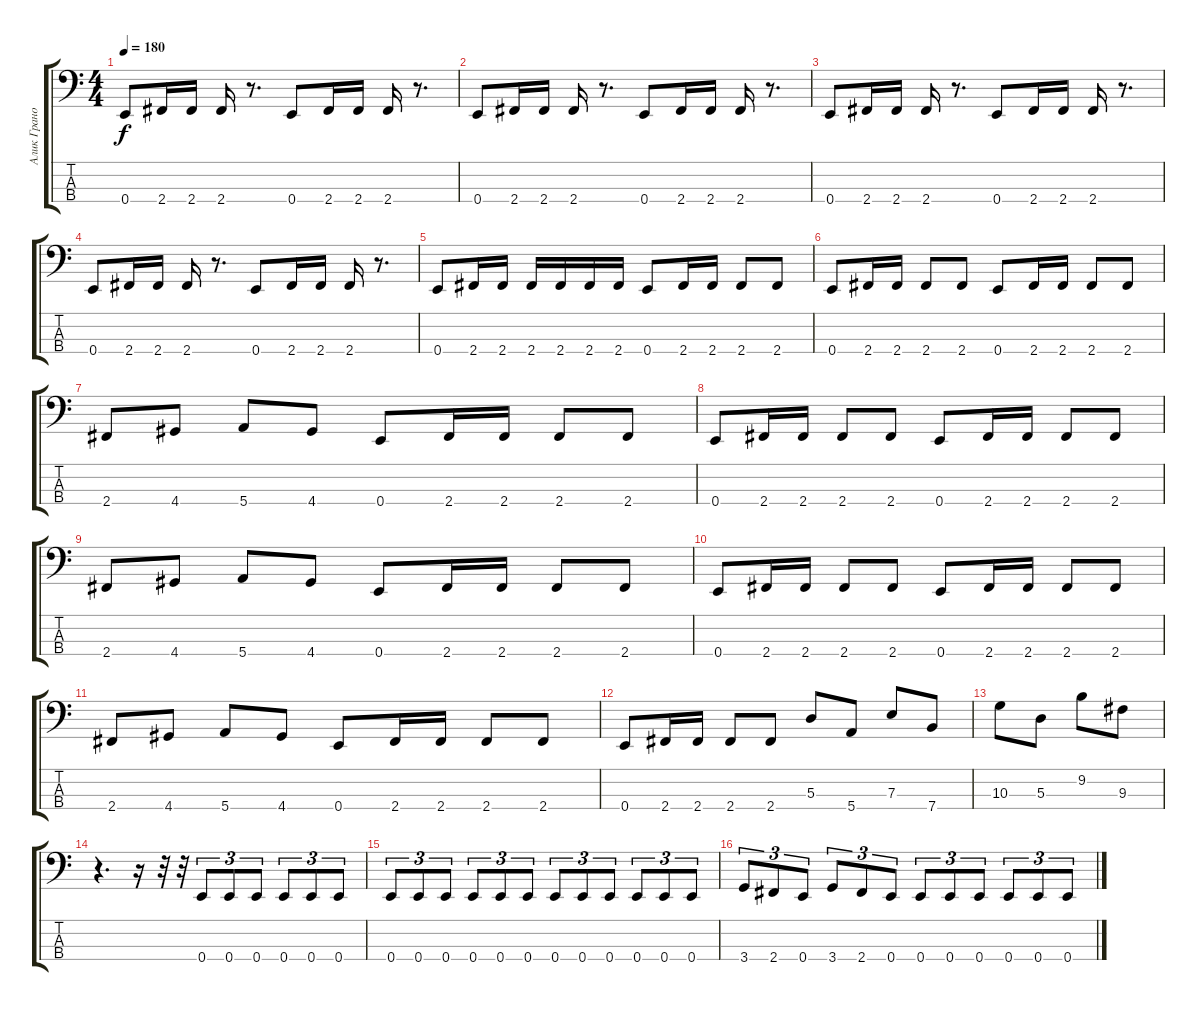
\track ("Алик Грановский" "Алик Грано") {instrument electricbassfinger}
\staff {score tabs}
\tuning (G2 D2 A1 E1) {hide}
\ts (4 4)
\tempo 180
\clef f4
\ks c
0.4.8{dy f} 2.4.16 2.4.16 2.4.16 r.8{d} 0.4.8 2.4.16 2.4.16 2.4.16 r.8{d} |
0.4.8 2.4.16 2.4.16 2.4.16 r.8{d} 0.4.8 2.4.16 2.4.16 2.4.16 r.8{d} |
0.4.8 2.4.16 2.4.16 2.4.16 r.8{d} 0.4.8 2.4.16 2.4.16 2.4.16 r.8{d} |
0.4.8 2.4.16 2.4.16 2.4.16 r.8{d} 0.4.8 2.4.16 2.4.16 2.4.16 r.8{d} |
0.4.8 2.4.16 2.4.16 2.4.16 2.4.16 2.4.16 2.4.16 0.4.8 2.4.16 2.4.16 2.4.8 2.4.8 |
0.4.8 2.4.16 2.4.16 2.4.8 2.4.8 0.4.8 2.4.16 2.4.16 2.4.8 2.4.8 |
2.4.8 4.4.8 5.4.8 4.4.8 0.4.8 2.4.16 2.4.16 2.4.8 2.4.8 |
0.4.8 2.4.16 2.4.16 2.4.8 2.4.8 0.4.8 2.4.16 2.4.16 2.4.8 2.4.8 |
2.4.8 4.4.8 5.4.8 4.4.8 0.4.8 2.4.16 2.4.16 2.4.8 2.4.8 |
0.4.8 2.4.16 2.4.16 2.4.8 2.4.8 0.4.8 2.4.16 2.4.16 2.4.8 2.4.8 |
2.4.8 4.4.8 5.4.8 4.4.8 0.4.8 2.4.16 2.4.16 2.4.8 2.4.8 |
0.4.8 2.4.16 2.4.16 2.4.8 2.4.8 5.3.8 5.4.8 7.3.8 7.4.8 |
10.3.8 5.3.8 9.2.8 9.3.8 |
r.4{d} r.16 r.32 r.32 0.4.8{tu (3 2) instrument electricbassfinger} 0.4.8{tu (3 2)} 0.4.8{tu (3 2)} 0.4.8{tu (3 2)} 0.4.8{tu (3 2)} 0.4.8{tu (3 2)} |
0.4.8{tu (3 2)} 0.4.8{tu (3 2)} 0.4.8{tu (3 2)} 0.4.8{tu (3 2)} 0.4.8{tu (3 2)} 0.4.8{tu (3 2)} 0.4.8{tu (3 2)} 0.4.8{tu (3 2)} 0.4.8{tu (3 2)} 0.4.8{tu (3 2)} 0.4.8{tu (3 2)} 0.4.8{tu (3 2)} |
3.4.8{tu (3 2)} 2.4.8{tu (3 2)} 0.4.8{tu (3 2)} 3.4.8{tu (3 2)} 2.4.8{tu (3 2)} 0.4.8{tu (3 2)} 0.4.8{tu (3 2)} 0.4.8{tu (3 2)} 0.4.8{tu (3 2)} 0.4.8{tu (3 2)} 0.4.8{tu (3 2)} 0.4.8{tu (3 2)}
